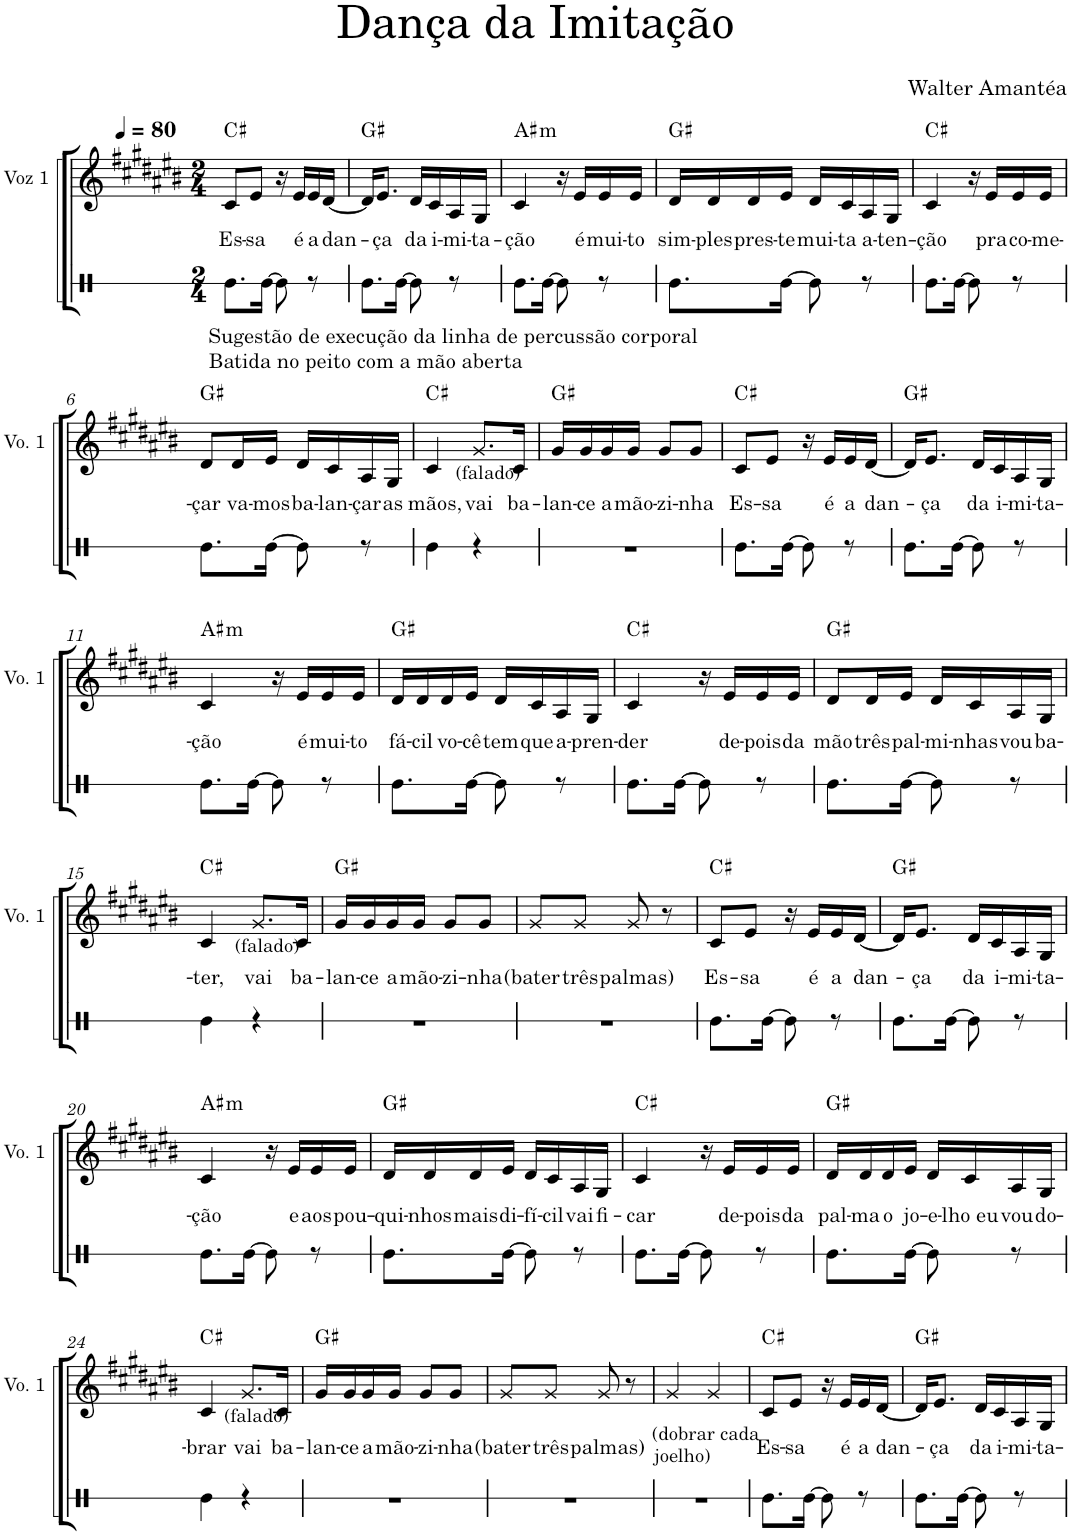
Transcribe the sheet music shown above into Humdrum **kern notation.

**kern	**kern	**text	**harte
*part2	*part1	*part1	*part1
*staff2	*staff1	*staff1	*
*I"Voz 3	*I"Voz 1	*	*
*	*I'Vo. 1	*	*
*stria1	*	*	*
*clefX	*clefG2	*	*
*k[f#c#g#d#a#e#]	*k[f#c#g#d#a#e#b#]	*	*
*M2/4	*M2/4	*	*
*MM80	*MM80	*	*
=1	=1	=1	=1
!LO:TX:b:t=Sugestão de execução da linha de percussão corporal	!	!	!
!LO:TX:b:t=Batida no peito com a mão aberta	!	!	!
!	!	!LO:LY:b	!
8.Re\L	8c#/L	Es-	C#:maj
!	!	!LO:LY:b	!
.	8e#/J	-sa	.
[16Re\Jk	.	.	.
8Re\]	16r	.	.
!	!	!LO:LY:b	!
.	16e#/LL	é	.
!	!	!LO:LY:b	!
8r	16e#/	a	.
!	!	!LO:LY:b	!
.	[16d#/JJ	dan-	.
=2	=2	=2	=2
8.Re\L	16d#/KL]	.	G#:maj
!	!	!LO:LY:b	!
.	8.e#/J	-ça	.
[16Re\Jk	.	.	.
!	!	!LO:LY:b	!
8Re\]	16d#/LL	da	.
!	!	!LO:LY:b	!
.	16c#/	i-	.
!	!	!LO:LY:b	!
8r	16A#/	-mi-	.
!	!	!LO:LY:b	!
.	16G#/JJ	-ta-	.
=3	=3	=3	=3
!	!	!LO:LY:b	!LO:H:kt=m
8.Re\L	4c#/	-ção	A#:min
[16Re\Jk	.	.	.
8Re\]	16r	.	.
!	!	!LO:LY:b	!
.	16e#/LL	é	.
!	!	!LO:LY:b	!
8r	16e#/	mui-	.
!	!	!LO:LY:b	!
.	16e#/JJ	-to	.
=4	=4	=4	=4
!	!	!LO:LY:b	!
8.Re\L	16d#/LL	sim-	G#:maj
!	!	!LO:LY:b	!
.	16d#/	-ples	.
!	!	!LO:LY:b	!
.	16d#/	pres-	.
!	!	!LO:LY:b	!
[16Re\Jk	16e#/JJ	-te	.
!	!	!LO:LY:b	!
8Re\]	16d#/LL	mui-	.
!	!	!LO:LY:b	!
.	16c#/	-ta	.
!	!	!LO:LY:b	!
8r	16A#/	a-	.
!	!	!LO:LY:b	!
.	16G#/JJ	-ten-	.
=5	=5	=5	=5
!	!	!LO:LY:b	!
8.Re\L	4c#/	-ção	C#:maj
[16Re\Jk	.	.	.
8Re\]	16r	.	.
!	!	!LO:LY:b	!
.	16e#/LL	pra	.
!	!	!LO:LY:b	!
8r	16e#/	co-	.
!	!	!LO:LY:b	!
.	16e#/JJ	-me-	.
!!LO:LB:g=z
=6	=6	=6	=6
!	!	!LO:LY:b	!
8.Re\L	8d#/L	-çar	G#:maj
!	!	!LO:LY:b	!
.	16d#/L	va-	.
!	!	!LO:LY:b	!
[16Re\Jk	16e#/JJ	-mos	.
!	!	!LO:LY:b	!
8Re\]	16d#/LL	ba-	.
!	!	!LO:LY:b	!
.	16c#/	-lan-	.
!	!	!LO:LY:b	!
8r	16A#/	-çar	.
!	!	!LO:LY:b	!
.	16G#/JJ	as	.
=7	=7	=7	=7
!	!	!LO:LY:b	!
4Re\	4c#/	mãos,	C#:maj
!	!LO:TX:b:t=(falado)	!	!
!	!	!LO:LY:b	!
4r	8.g#/L	vai	.
!	!	!LO:LY:b	!
.	16c#/Jk	ba-	.
=8	=8	=8	=8
!	!	!LO:LY:b	!
2r	16g#/LL	-lan-	G#:maj
!	!	!LO:LY:b	!
.	16g#/	-ce	.
!	!	!LO:LY:b	!
.	16g#/	a	.
!	!	!LO:LY:b	!
.	16g#/JJ	mão-	.
!	!	!LO:LY:b	!
.	8g#/L	-zi-	.
!	!	!LO:LY:b	!
.	8g#/J	-nha	.
=9	=9	=9	=9
!	!	!LO:LY:b	!
8.Re\L	8c#/L	Es-	C#:maj
!	!	!LO:LY:b	!
.	8e#/J	-sa	.
[16Re\Jk	.	.	.
8Re\]	16r	.	.
!	!	!LO:LY:b	!
.	16e#/LL	é	.
!	!	!LO:LY:b	!
8r	16e#/	a	.
!	!	!LO:LY:b	!
.	[16d#/JJ	dan-	.
=10	=10	=10	=10
8.Re\L	16d#/KL]	.	G#:maj
!	!	!LO:LY:b	!
.	8.e#/J	-ça	.
[16Re\Jk	.	.	.
!	!	!LO:LY:b	!
8Re\]	16d#/LL	da	.
!	!	!LO:LY:b	!
.	16c#/	i-	.
!	!	!LO:LY:b	!
8r	16A#/	-mi-	.
!	!	!LO:LY:b	!
.	16G#/JJ	-ta-	.
!!LO:LB:g=z
=11	=11	=11	=11
!	!	!LO:LY:b	!LO:H:kt=m
8.Re\L	4c#/	-ção	A#:min
[16Re\Jk	.	.	.
8Re\]	16r	.	.
!	!	!LO:LY:b	!
.	16e#/LL	é	.
!	!	!LO:LY:b	!
8r	16e#/	mui-	.
!	!	!LO:LY:b	!
.	16e#/JJ	-to	.
=12	=12	=12	=12
!	!	!LO:LY:b	!
8.Re\L	16d#/LL	fá-	G#:maj
!	!	!LO:LY:b	!
.	16d#/	-cil	.
!	!	!LO:LY:b	!
.	16d#/	vo-	.
!	!	!LO:LY:b	!
[16Re\Jk	16e#/JJ	-cê	.
!	!	!LO:LY:b	!
8Re\]	16d#/LL	tem	.
!	!	!LO:LY:b	!
.	16c#/	que	.
!	!	!LO:LY:b	!
8r	16A#/	a-	.
!	!	!LO:LY:b	!
.	16G#/JJ	-pren-	.
=13	=13	=13	=13
!	!	!LO:LY:b	!
8.Re\L	4c#/	-der	C#:maj
[16Re\Jk	.	.	.
8Re\]	16r	.	.
!	!	!LO:LY:b	!
.	16e#/LL	de-	.
!	!	!LO:LY:b	!
8r	16e#/	-pois	.
!	!	!LO:LY:b	!
.	16e#/JJ	da	.
=14	=14	=14	=14
!	!	!LO:LY:b	!
8.Re\L	8d#/L	mão	G#:maj
!	!	!LO:LY:b	!
.	16d#/L	três	.
!	!	!LO:LY:b	!
[16Re\Jk	16e#/JJ	pal-	.
!	!	!LO:LY:b	!
8Re\]	16d#/LL	-mi-	.
!	!	!LO:LY:b	!
.	16c#/	-nhas	.
!	!	!LO:LY:b	!
8r	16A#/	vou	.
!	!	!LO:LY:b	!
.	16G#/JJ	ba-	.
!!LO:LB:g=z
=15	=15	=15	=15
!	!	!LO:LY:b	!
4Re\	4c#/	-ter,	C#:maj
!	!LO:TX:b:t=(falado)	!	!
!	!	!LO:LY:b	!
4r	8.g#/L	vai	.
!	!	!LO:LY:b	!
.	16c#/Jk	ba-	.
=16	=16	=16	=16
!	!	!LO:LY:b	!
2r	16g#/LL	-lan-	G#:maj
!	!	!LO:LY:b	!
.	16g#/	-ce	.
!	!	!LO:LY:b	!
.	16g#/	a	.
!	!	!LO:LY:b	!
.	16g#/JJ	mão-	.
!	!	!LO:LY:b	!
.	8g#/L	-zi-	.
!	!	!LO:LY:b	!
.	8g#/J	-nha	.
=17	=17	=17	=17
!	!	!LO:LY:b	!
2r	8g#/L	(bater	.
!	!	!LO:LY:b	!
.	8g#/J	três	.
!	!	!LO:LY:b	!
.	8g#/	palmas)	.
.	8r	.	.
=18	=18	=18	=18
!	!	!LO:LY:b	!
8.Re\L	8c#/L	Es-	C#:maj
!	!	!LO:LY:b	!
.	8e#/J	-sa	.
[16Re\Jk	.	.	.
8Re\]	16r	.	.
!	!	!LO:LY:b	!
.	16e#/LL	é	.
!	!	!LO:LY:b	!
8r	16e#/	a	.
!	!	!LO:LY:b	!
.	[16d#/JJ	dan-	.
=19	=19	=19	=19
8.Re\L	16d#/KL]	.	G#:maj
!	!	!LO:LY:b	!
.	8.e#/J	-ça	.
[16Re\Jk	.	.	.
!	!	!LO:LY:b	!
8Re\]	16d#/LL	da	.
!	!	!LO:LY:b	!
.	16c#/	i-	.
!	!	!LO:LY:b	!
8r	16A#/	-mi-	.
!	!	!LO:LY:b	!
.	16G#/JJ	-ta-	.
!!LO:LB:g=z
=20	=20	=20	=20
!	!	!LO:LY:b	!LO:H:kt=m
8.Re\L	4c#/	-ção	A#:min
[16Re\Jk	.	.	.
8Re\]	16r	.	.
!	!	!LO:LY:b	!
.	16e#/LL	e	.
!	!	!LO:LY:b	!
8r	16e#/	aos	.
!	!	!LO:LY:b	!
.	16e#/JJ	pou-	.
=21	=21	=21	=21
!	!	!LO:LY:b	!
8.Re\L	16d#/LL	-qui-	G#:maj
!	!	!LO:LY:b	!
.	16d#/	-nhos	.
!	!	!LO:LY:b	!
.	16d#/	mais	.
!	!	!LO:LY:b	!
[16Re\Jk	16e#/JJ	di-	.
!	!	!LO:LY:b	!
8Re\]	16d#/LL	-fí-	.
!	!	!LO:LY:b	!
.	16c#/	-cil	.
!	!	!LO:LY:b	!
8r	16A#/	vai	.
!	!	!LO:LY:b	!
.	16G#/JJ	fi-	.
=22	=22	=22	=22
!	!	!LO:LY:b	!
8.Re\L	4c#/	-car	C#:maj
[16Re\Jk	.	.	.
8Re\]	16r	.	.
!	!	!LO:LY:b	!
.	16e#/LL	de-	.
!	!	!LO:LY:b	!
8r	16e#/	-pois	.
!	!	!LO:LY:b	!
.	16e#/JJ	da	.
=23	=23	=23	=23
!	!	!LO:LY:b	!
8.Re\L	16d#/LL	pal-	G#:maj
!	!	!LO:LY:b	!
.	16d#/	-ma	.
!	!	!LO:LY:b	!
.	16d#/	o	.
!	!	!LO:LY:b	!
[16Re\Jk	16e#/JJ	jo-	.
!	!	!LO:LY:b	!
8Re\]	16d#/LL	-e-	.
!	!	!LO:LY:b	!
.	16c#/	-lho eu	.
!	!	!LO:LY:b	!
8r	16A#/	vou	.
!	!	!LO:LY:b	!
.	16G#/JJ	do-	.
!!LO:LB:g=z
=24	=24	=24	=24
!	!	!LO:LY:b	!
4Re\	4c#/	-brar	C#:maj
!	!LO:TX:b:t=(falado)	!	!
!	!	!LO:LY:b	!
4r	8.g#/L	vai	.
!	!	!LO:LY:b	!
.	16c#/Jk	ba-	.
=25	=25	=25	=25
!	!	!LO:LY:b	!
2r	16g#/LL	-lan-	G#:maj
!	!	!LO:LY:b	!
.	16g#/	-ce	.
!	!	!LO:LY:b	!
.	16g#/	a	.
!	!	!LO:LY:b	!
.	16g#/JJ	mão-	.
!	!	!LO:LY:b	!
.	8g#/L	-zi-	.
!	!	!LO:LY:b	!
.	8g#/J	-nha	.
=26	=26	=26	=26
!	!	!LO:LY:b	!
2r	8g#/L	(bater	.
!	!	!LO:LY:b	!
.	8g#/J	três	.
!	!	!LO:LY:b	!
.	8g#/	palmas)	.
.	8r	.	.
=27	=27	=27	=27
!	!LO:TX:b:t=(dobrar cada	!	!
!	!LO:TX:b:t=joelho)	!	!
2r	4g#/	.	.
.	4g#/	.	.
=28	=28	=28	=28
!	!	!LO:LY:b	!
8.Re\L	8c#/L	Es-	C#:maj
!	!	!LO:LY:b	!
.	8e#/J	-sa	.
[16Re\Jk	.	.	.
8Re\]	16r	.	.
!	!	!LO:LY:b	!
.	16e#/LL	é	.
!	!	!LO:LY:b	!
8r	16e#/	a	.
!	!	!LO:LY:b	!
.	[16d#/JJ	dan-	.
=29	=29	=29	=29
8.Re\L	16d#/KL]	.	G#:maj
!	!	!LO:LY:b	!
.	8.e#/J	-ça	.
[16Re\Jk	.	.	.
!	!	!LO:LY:b	!
8Re\]	16d#/LL	da	.
!	!	!LO:LY:b	!
.	16c#/	i-	.
!	!	!LO:LY:b	!
8r	16A#/	-mi-	.
!	!	!LO:LY:b	!
.	16G#/JJ	-ta-	.
=	=	=	=
*-	*-	*-	*-
